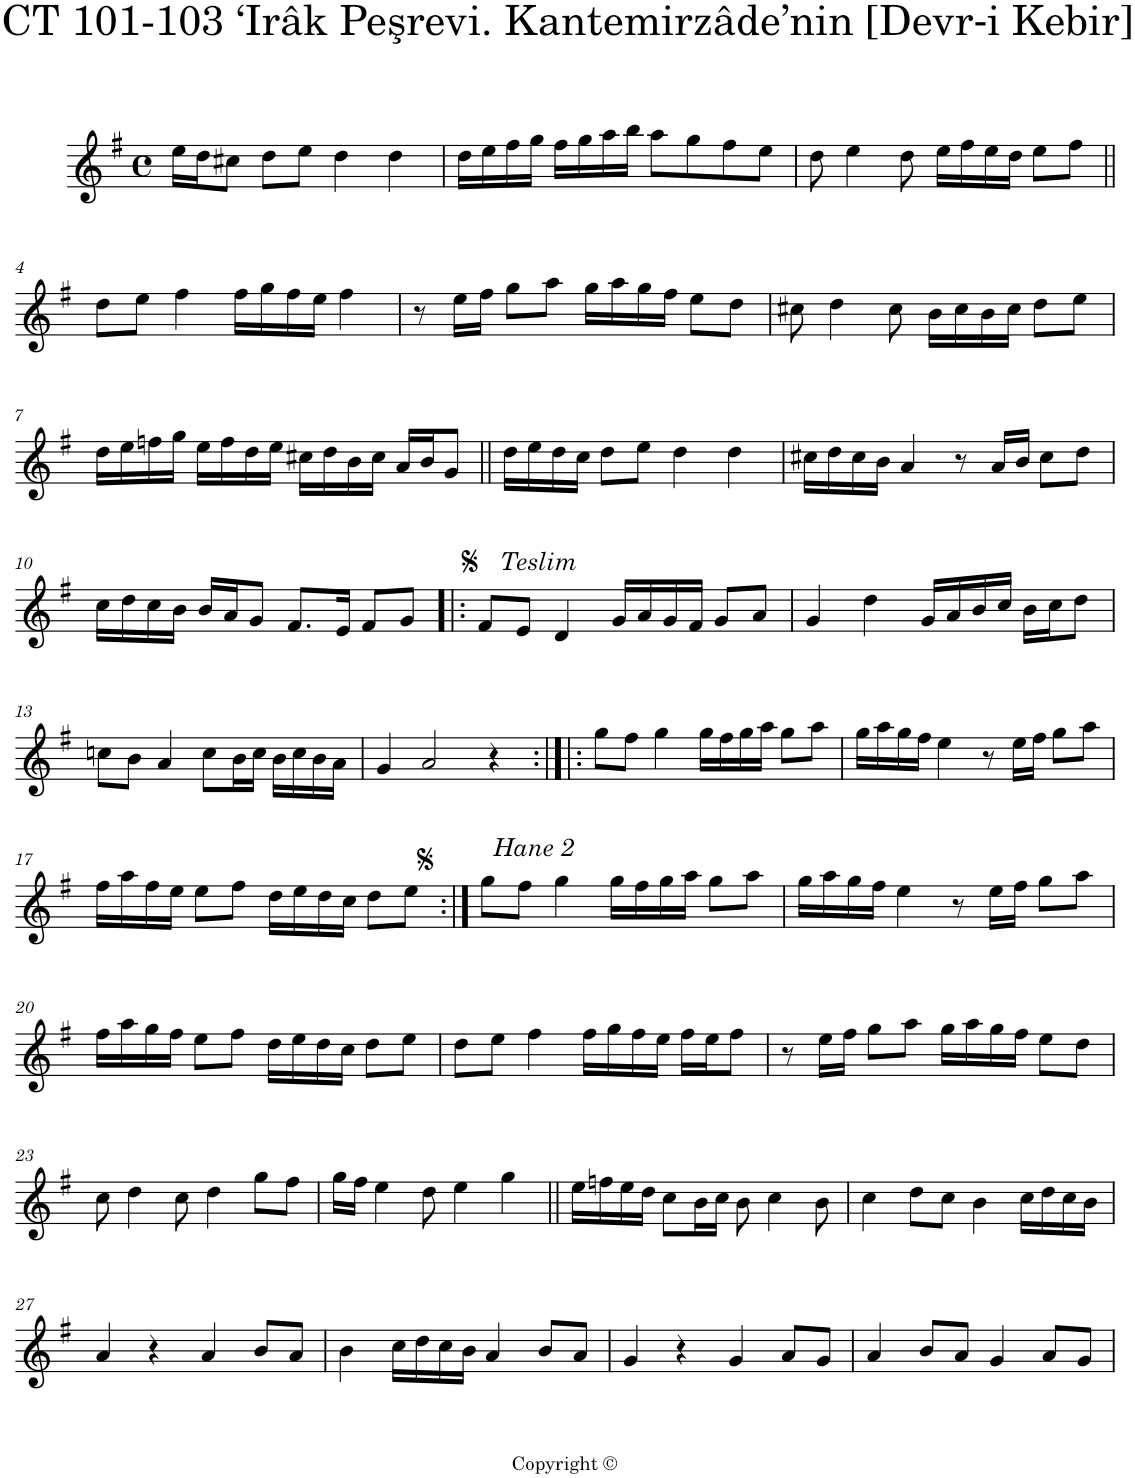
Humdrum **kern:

**kern
*part1
*staff1
*I"Piano
*I'Pno
*clefG2
*k[f#]
*G:
*M4/4
*met(c)
=1
16ee\LL
16dd\J
8cc#X\J
8dd\L
8ee\J
4dd\
4dd\
=2
16dd\LL
16ee\
16ff#\
16gg\JJ
16ff#\LL
16gg\
16aa\
16bb\JJ
8aa\L
8gg\
8ff#\
8ee\J
=3
8dd\
4ee\
8dd\
16ee\LL
16ff#\
16ee\
16dd\JJ
8ee\L
8ff#\J
!!LO:LB:g=z
=4||
8dd\L
8ee\J
4ff#\
16ff#\LL
16gg\
16ff#\
16ee\JJ
4ff#\
=5
8r
16ee\LL
16ff#\JJ
8gg\L
8aa\J
16gg\LL
16aa\
16gg\
16ff#\JJ
8ee\L
8dd\J
=6
8cc#X\
4dd\
8cc#\
16b\LL
16cc#\
16b\
16cc#\JJ
8dd\L
8ee\J
!!LO:LB:g=z
=7
16dd\LL
16ee\
16ffn\
16gg\JJ
16ee\LL
16ff\
16dd\
16ee\JJ
16cc#X\LL
16dd\
16b\
16cc#\JJ
16a/LL
16b/J
8g/J
=8||
16dd\LL
16ee\
16dd\
16cc\JJ
8dd\L
8ee\J
4dd\
4dd\
=9
16cc#X\LL
16dd\
16cc#\
16b\JJ
4a/
8r
16a/LL
16b/JJ
8cc#\L
8dd\J
!!LO:LB:g=z
=10
16cc\LL
16dd\
16cc\
16b\JJ
16b/LL
16a/J
8g/J
8.f#/L
16e/Jk
8f#/L
8g/J
=11!|:
!LO:TX:a:i:t=Teslim
8f#/L
8e/J
4d/
16g/LL
16a/
16g/
16f#/JJ
8g/L
8a/J
=12
4g/
4dd\
16g/LL
16a/
16b/
16cc/JJ
16b\LL
16cc\J
8dd\J
!!LO:LB:g=z
=13
8ccn\L
8b\J
4a/
8cc\L
16b\L
16cc\JJ
16b\LL
16cc\
16b\
16a\JJ
=14
4g/
2a/
4r
=15:|!|:
8gg\L
8ff#\J
4gg\
16gg\LL
16ff#\
16gg\
16aa\JJ
8gg\L
8aa\J
=16
16gg\LL
16aa\
16gg\
16ff#\JJ
4ee\
8r
16ee\LL
16ff#\JJ
8gg\L
8aa\J
!!LO:LB:g=z
=17
16ff#\LL
16aa\
16ff#\
16ee\JJ
8ee\L
8ff#\J
16dd\LL
16ee\
16dd\
16cc\JJ
8dd\L
8ee\J
=18:|!
!LO:TX:a:i:t=Hane 2
8gg\L
8ff#\J
4gg\
16gg\LL
16ff#\
16gg\
16aa\JJ
8gg\L
8aa\J
=19
16gg\LL
16aa\
16gg\
16ff#\JJ
4ee\
8r
16ee\LL
16ff#\JJ
8gg\L
8aa\J
!!LO:LB:g=z
=20
16ff#\LL
16aa\
16gg\
16ff#\JJ
8ee\L
8ff#\J
16dd\LL
16ee\
16dd\
16cc\JJ
8dd\L
8ee\J
=21
8dd\L
8ee\J
4ff#\
16ff#\LL
16gg\
16ff#\
16ee\JJ
16ff#\LL
16ee\J
8ff#\J
=22
8r
16ee\LL
16ff#\JJ
8gg\L
8aa\J
16gg\LL
16aa\
16gg\
16ff#\JJ
8ee\L
8dd\J
!!LO:LB:g=z
=23
8cc\
4dd\
8cc\
4dd\
8gg\L
8ff#\J
=24
16gg\LL
16ff#\JJ
4ee\
8dd\
4ee\
4gg\
=25||
16ee\LL
16ffn\
16ee\
16dd\JJ
8cc\L
16b\L
16cc\JJ
8b\
4cc\
8b\
=26
4cc\
8dd\L
8cc\J
4b\
16cc\LL
16dd\
16cc\
16b\JJ
!!LO:LB:g=z
=27
4a/
4r
4a/
8b/L
8a/J
=28
4b\
16cc\LL
16dd\
16cc\
16b\JJ
4a/
8b/L
8a/J
=29
4g/
4r
4g/
8a/L
8g/J
=30
4a/
8b/L
8a/J
4g/
8a/L
8g/J
=
*-
